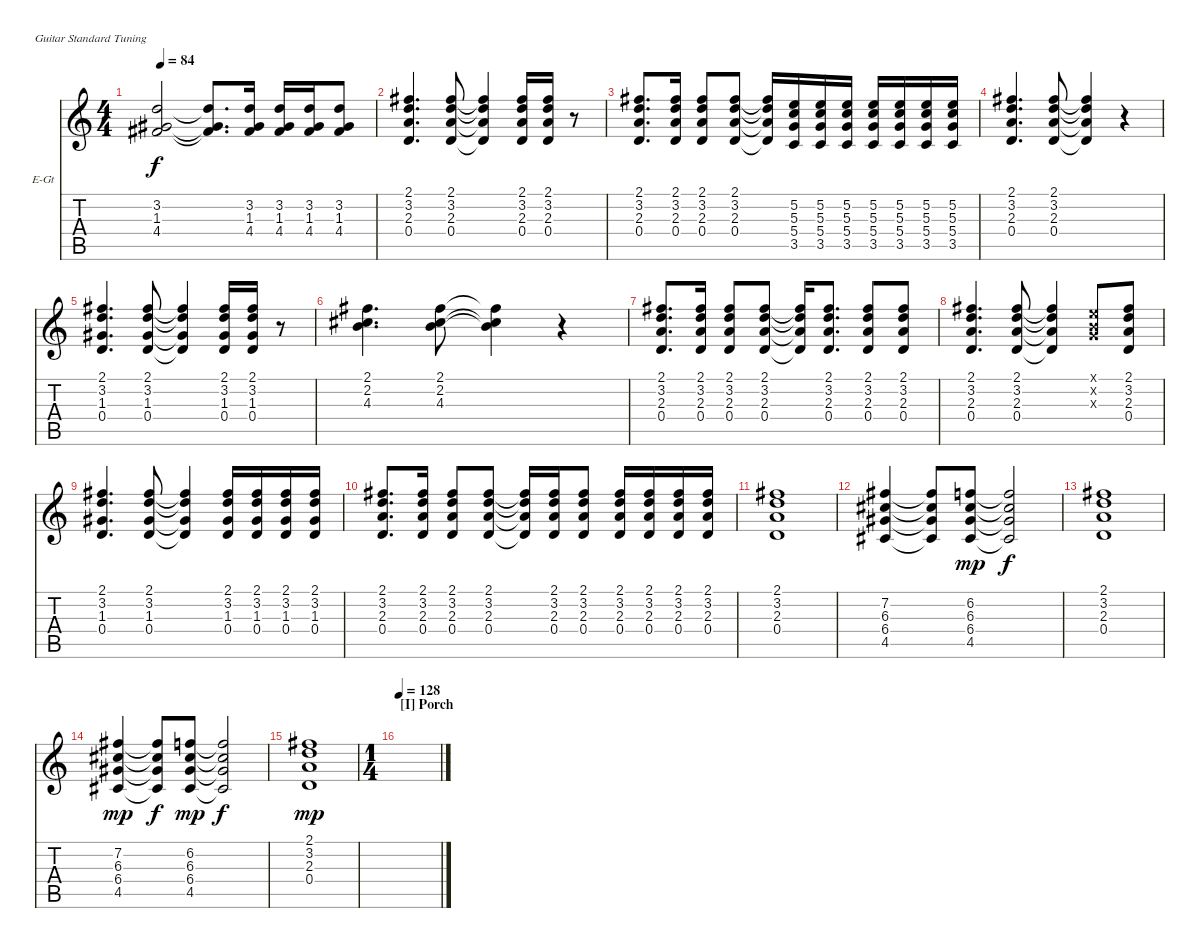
\defaultSystemsLayout 4
\bracketExtendMode nobrackets
\firstSystemTrackNameOrientation horizontal
\otherSystemsTrackNameOrientation horizontal
\track ("Stone Gossard (Clean)" "E-Gt") {instrument electricguitarclean}
\staff {score tabs}
\tuning (E4 B3 G3 D3 A2 E2)
\ts (4 4)
\tempo 84
\clef g2
\ks c
(3.2 1.3 4.4).2{dy f} (3.2{t} 1.3{t} 4.4{t}).8{d} (3.2 1.3 4.4).16 (3.2 1.3 4.4).16 (3.2 1.3 4.4).16 (3.2 1.3 4.4).8 |
(2.1 3.2 2.3 0.4).4{d} (2.1 3.2 2.3 0.4).8 (2.1{t} 3.2{t} 2.3{t} 0.4{t}).4 (2.1 3.2 2.3 0.4).16 (2.1 3.2 2.3 0.4).16 r.8 |
(2.1 3.2 2.3 0.4).8{d} (2.1 3.2 2.3 0.4).16 (2.1 3.2 2.3 0.4).8 (2.1 3.2 2.3 0.4).8 (2.1{t} 3.2{t} 2.3{t} 0.4{t}).16 (5.2 5.3 5.4 3.5).16 (5.2 5.3 5.4 3.5).16 (5.2 5.3 5.4 3.5).16 (5.2 5.3 5.4 3.5).16 (5.2 5.3 5.4 3.5).16 (5.2 5.3 5.4 3.5).16 (5.2 5.3 5.4 3.5).16 |
(2.1 3.2 2.3 0.4).4{d} (2.1 3.2 2.3 0.4).8 (2.1{t} 3.2{t} 2.3{t} 0.4{t}).4 r.4 |
(2.1 3.2 1.3 0.4).4{d} (2.1 3.2 1.3 0.4).8 (2.1{t} 3.2{t} 1.3{t} 0.4{t}).4 (2.1 3.2 1.3 0.4).16 (2.1 3.2 1.3 0.4).16 r.8 |
(2.1 2.2 4.3).4{d} (2.1 2.2 4.3).8 (2.1{t} 2.2{t} 4.3{t}).4 r.4 |
(2.1 3.2 2.3 0.4).8{d} (2.1 3.2 2.3 0.4).16 (2.1 3.2 2.3 0.4).8 (2.1 3.2 2.3 0.4).8 (2.1{t} 3.2{t} 2.3{t} 0.4{t}).16 (2.1 3.2 2.3 0.4).8{d} (2.1 3.2 2.3 0.4).8 (2.1 3.2 2.3 0.4).8 |
(2.1 3.2 2.3 0.4).4{d} (2.1 3.2 2.3 0.4).8 (2.1{t} 3.2{t} 2.3{t} 0.4{t}).4 (0.1{x} 0.2{x} 0.3{x}).8 (2.1 3.2 2.3 0.4).8 |
(2.1 3.2 1.3 0.4).4{d} (2.1 3.2 1.3 0.4).8 (2.1{t} 3.2{t} 1.3{t} 0.4{t}).4 (2.1 3.2 1.3 0.4).16 (2.1 3.2 1.3 0.4).16 (2.1 3.2 1.3 0.4).16 (2.1 3.2 1.3 0.4).16 |
(2.1 3.2 2.3 0.4).8{d} (2.1 3.2 2.3 0.4).16 (2.1 3.2 2.3 0.4).8 (2.1 3.2 2.3 0.4).8 (2.1{t} 3.2{t} 2.3{t} 0.4{t}).16 (2.1 3.2 2.3 0.4).16 (2.1 3.2 2.3 0.4).8 (2.1 3.2 2.3 0.4).16 (2.1 3.2 2.3 0.4).16 (2.1 3.2 2.3 0.4).16 (2.1 3.2 2.3 0.4).16 |
(2.1 3.2 2.3 0.4).1 |
(7.2 6.3 6.4 4.5).4 (7.2{t} 6.3{t} 6.4{t} 4.5{t}).8 (6.2 6.3 6.4 4.5).8{dy mp} (6.2{t} 6.3{t} 6.4{t} 4.5{t}).2{dy f} |
(2.1 3.2 2.3 0.4).1 |
(7.2 6.3 6.4 4.5).4{dy mp} (7.2{t} 6.3{t} 6.4{t} 4.5{t}).8{dy f} (6.2 6.3 6.4 4.5).8{dy mp} (6.2{t} 6.3{t} 6.4{t} 4.5{t}).2{dy f} |
(2.1 3.2 2.3 0.4).1{dy mp} |
\ts (1 4)
\section ("I" "Porch")
\tempo 128
